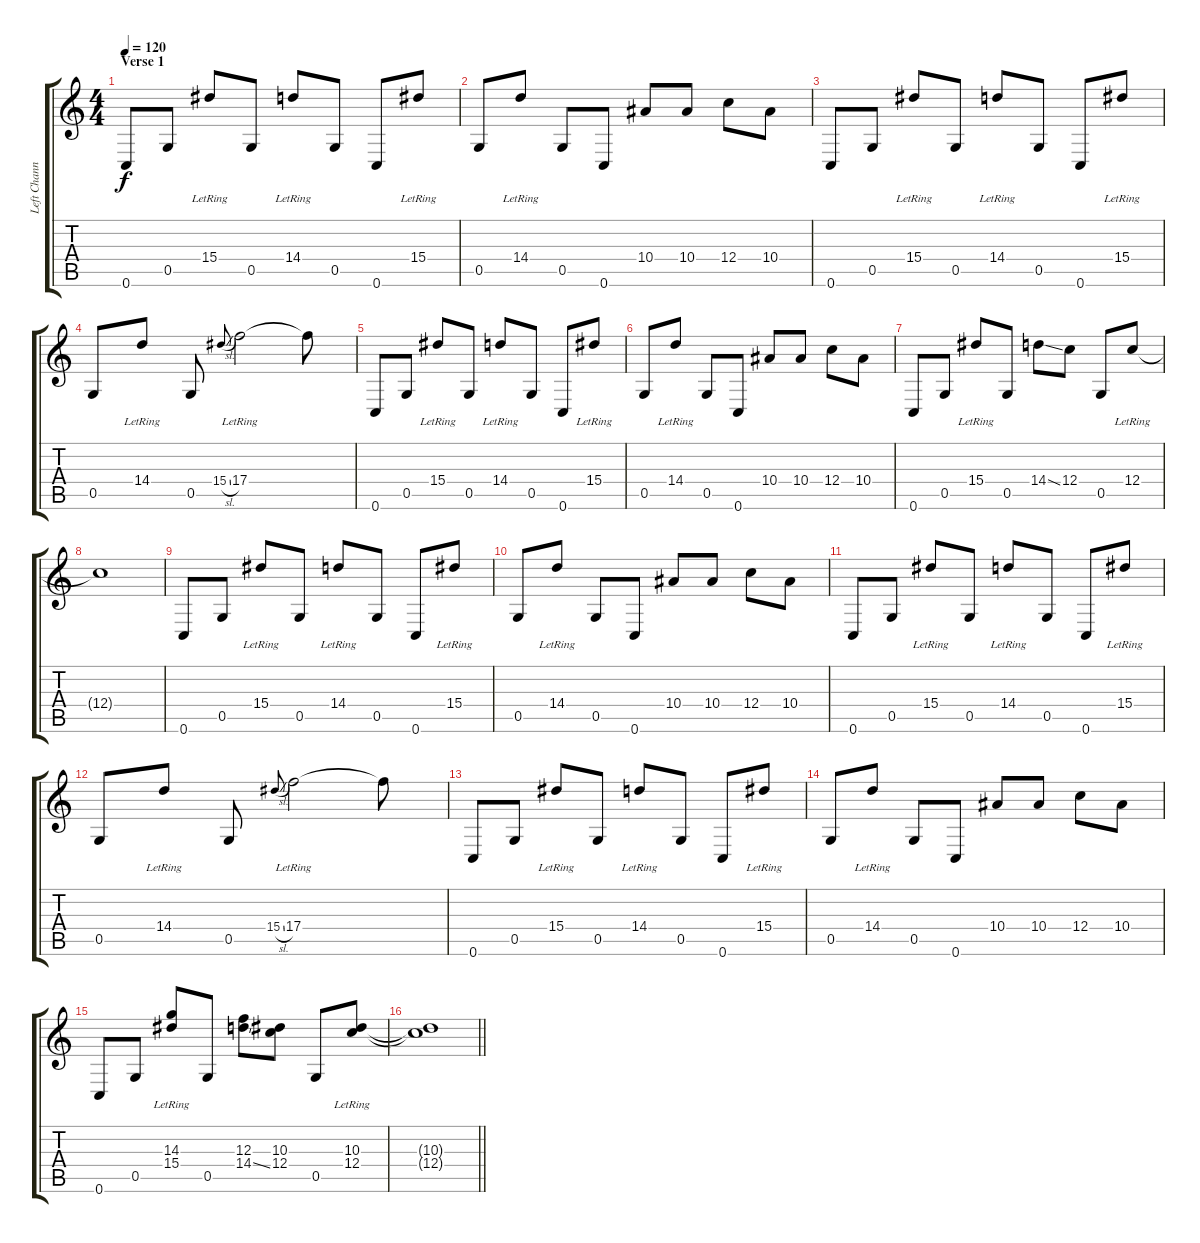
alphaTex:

\track ("Left Channel" "Left Chann") {instrument electricguitarclean}
\staff {score tabs}
\tuning (D4 A3 F3 C3 G2 C2) {hide}
\ts (4 4)
\section ("" "Verse 1")
\tempo 120
\clef g2
\ks c
0.6.8{dy f} 0.5.8 15.4{lr}.8 0.5.8 14.4{lr}.8 0.5.8 0.6.8 15.4{lr}.8 |
0.5.8 14.4{lr}.8 0.5.8 0.6.8 10.4.8 10.4.8 12.4.8 10.4.8 |
0.6.8 0.5.8 15.4{lr}.8 0.5.8 14.4{lr}.8 0.5.8 0.6.8 15.4{lr}.8 |
0.5.8 14.4{lr}.8 0.5.8 15.4{sl}.8{gr onbeat} 17.4{lr}.2 17.4{t}.8 |
0.6.8 0.5.8 15.4{lr}.8 0.5.8 14.4{lr}.8 0.5.8 0.6.8 15.4{lr}.8 |
0.5.8 14.4{lr}.8 0.5.8 0.6.8 10.4.8 10.4.8 12.4.8 10.4.8 |
0.6.8 0.5.8 15.4{lr}.8 0.5.8 14.4{ss}.8 12.4.8 0.5.8 12.4{lr}.8 |
12.4{t}.1 |
0.6.8 0.5.8 15.4{lr}.8 0.5.8 14.4{lr}.8 0.5.8 0.6.8 15.4{lr}.8 |
0.5.8 14.4{lr}.8 0.5.8 0.6.8 10.4.8 10.4.8 12.4.8 10.4.8 |
0.6.8 0.5.8 15.4{lr}.8 0.5.8 14.4{lr}.8 0.5.8 0.6.8 15.4{lr}.8 |
0.5.8 14.4{lr}.8 0.5.8 15.4{sl}.8{gr onbeat} 17.4{lr}.2 17.4{t}.8 |
0.6.8 0.5.8 15.4{lr}.8 0.5.8 14.4{lr}.8 0.5.8 0.6.8 15.4{lr}.8 |
0.5.8 14.4{lr}.8 0.5.8 0.6.8 10.4.8 10.4.8 12.4.8 10.4.8 |
0.6.8 0.5.8 (14.3{lr} 15.4{lr}).8 0.5.8 (12.3 14.4{ss}).8 (10.3 12.4).8 0.5.8 (10.3{lr} 12.4{lr}).8 |
\barLineRight lightlight
(10.3{t} 12.4{t}).1
